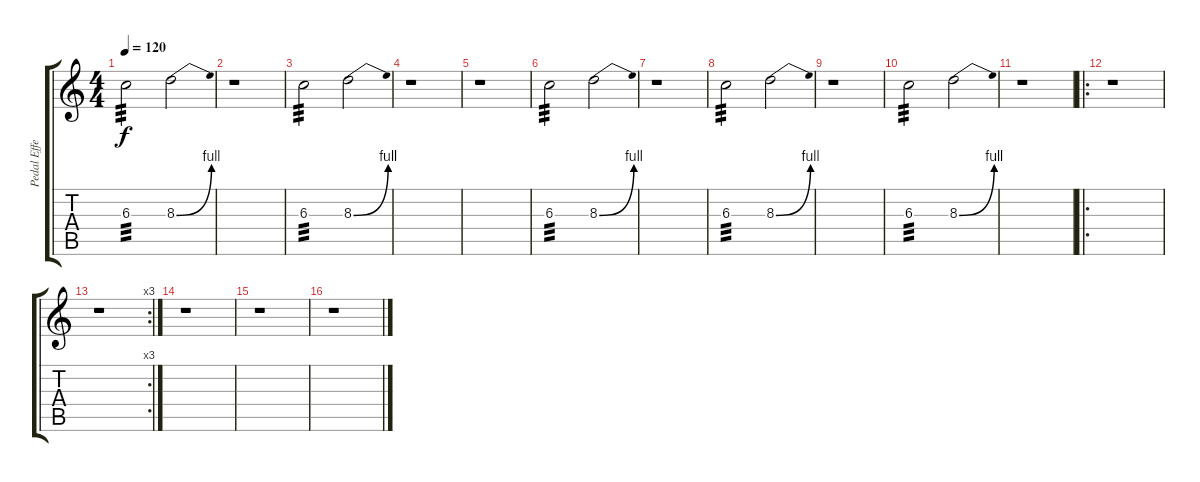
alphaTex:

\track ("Pedal Effects" "Pedal Effe") {instrument distortionguitar}
\staff {score tabs}
\tuning (Eb4 Bb3 Gb3 Db3 Ab2 Db2) {hide}
\ts (4 4)
\tempo 120
\clef g2
\ks c
6.3.2{tp 3 dy f} 8.3{be (bend 0 0 60 4)}.2 |
r.1 |
6.3.2{tp 3} 8.3{be (bend 0 0 60 4)}.2 |
r.1 |
r.1 |
6.3.2{tp 3} 8.3{be (bend 0 0 60 4)}.2 |
r.1 |
6.3.2{tp 3} 8.3{be (bend 0 0 60 4)}.2 |
r.1 |
6.3.2{tp 3} 8.3{be (bend 0 0 60 4)}.2 |
r.1 |
\ro
r.1 |
\rc 3
r.1 |
r.1 |
r.1 |
r.1
